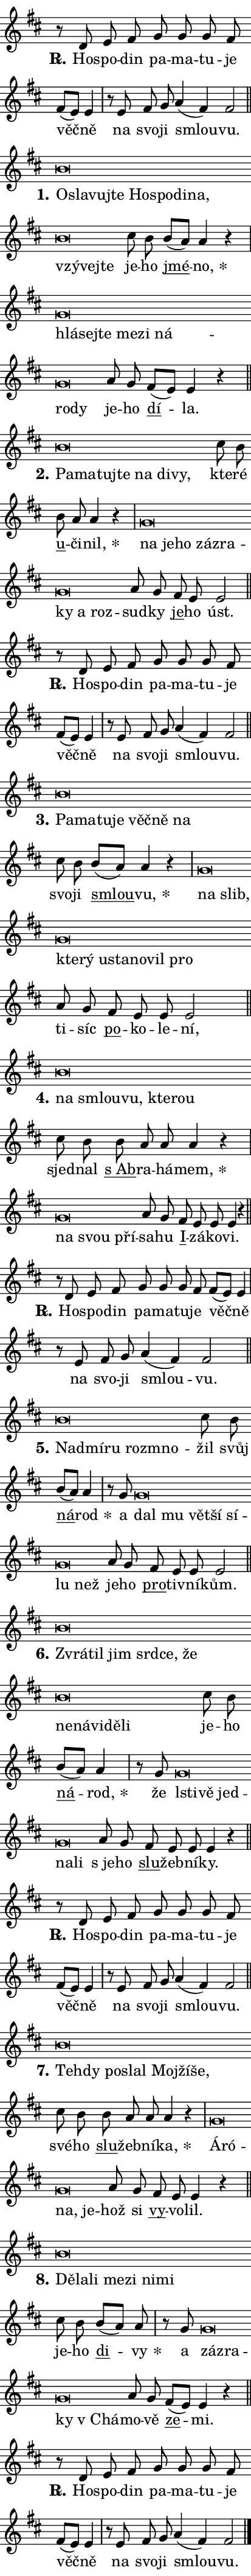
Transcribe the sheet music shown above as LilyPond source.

\version "2.22.1"
\header { tagline = "" }
\paper {
  indent = 0\cm
  top-margin = 0\cm
  right-margin = 0\cm
  bottom-margin = 0\cm
  left-margin = 0\cm
  paper-width = 7\cm
  page-breaking = #ly:one-page-breaking
  system-system-spacing.basic-distance = #11
  score-system-spacing.basic-distance = #11
  ragged-last = ##f
}


%% Author: Thomas Morley
%% https://lists.gnu.org/archive/html/lilypond-user/2020-05/msg00002.html
#(define (line-position grob)
"Returns position of @var[grob} in current system:
   @code{'start}, if at first time-step
   @code{'end}, if at last time-step
   @code{'middle} otherwise
"
  (let* ((col (ly:item-get-column grob))
         (ln (ly:grob-object col 'left-neighbor))
         (rn (ly:grob-object col 'right-neighbor))
         (col-to-check-left (if (ly:grob? ln) ln col))
         (col-to-check-right (if (ly:grob? rn) rn col))
         (break-dir-left
           (and
             (ly:grob-property col-to-check-left 'non-musical #f)
             (ly:item-break-dir col-to-check-left)))
         (break-dir-right
           (and
             (ly:grob-property col-to-check-right 'non-musical #f)
             (ly:item-break-dir col-to-check-right))))
        (cond ((eqv? 1 break-dir-left) 'start)
              ((eqv? -1 break-dir-right) 'end)
              (else 'middle))))

#(define (tranparent-at-line-position vctor)
  (lambda (grob)
  "Relying on @code{line-position} select the relevant enry from @var{vctor}.
Used to determine transparency,"
    (case (line-position grob)
      ((end) (not (vector-ref vctor 0)))
      ((middle) (not (vector-ref vctor 1)))
      ((start) (not (vector-ref vctor 2))))))

noteHeadBreakVisibility =
#(define-music-function (break-visibility)(vector?)
"Makes @code{NoteHead}s transparent relying on @var{break-visibility}"
#{
  \override NoteHead.transparent =
    #(tranparent-at-line-position break-visibility)
#})

#(define delete-ledgers-for-transparent-note-heads
  (lambda (grob)
    "Reads whether a @code{NoteHead} is transparent.
If so this @code{NoteHead} is removed from @code{'note-heads} from
@var{grob}, which is supposed to be @code{LedgerLineSpanner}.
As a result ledgers are not printed for this @code{NoteHead}"
    (let* ((nhds-array (ly:grob-object grob 'note-heads))
           (nhds-list
             (if (ly:grob-array? nhds-array)
                 (ly:grob-array->list nhds-array)
                 '()))
           ;; Relies on the transparent-property being done before
           ;; Staff.LedgerLineSpanner.after-line-breaking is executed.
           ;; This is fragile ...
           (to-keep
             (remove
               (lambda (nhd)
                 (ly:grob-property nhd 'transparent #f))
               nhds-list)))
      ;; TODO find a better method to iterate over grob-arrays, similiar
      ;; to filter/remove etc for lists
      ;; For now rebuilt from scratch
      (set! (ly:grob-object grob 'note-heads)  '())
      (for-each
        (lambda (nhd)
          (ly:pointer-group-interface::add-grob grob 'note-heads nhd))
        to-keep))))

hideNotes = {
  \noteHeadBreakVisibility #begin-of-line-visible
}
unHideNotes = {
  \noteHeadBreakVisibility #all-visible
}

% work-around for resetting accidentals
% https://lilypond.org/doc/v2.23/Documentation/notation/displaying-rhythms#unmetered-music
cadenzaMeasure = {
  \cadenzaOff
  \partial 1024 s1024
  \cadenzaOn
}

#(define-markup-command (accent layout props text) (markup?)
  "Underline accented syllable"
  (interpret-markup layout props
    #{\markup \override #'(offset . 4.3) \underline { #text }#}))

responsum = \markup \concat {
  "R" \hspace #-1.05 \path #0.1 #'((moveto 0 0.07) (lineto 0.9 0.8)) \hspace #0.05 "."
}

\layout {
    \context {
        \Staff
        \remove "Time_signature_engraver"
        \override LedgerLineSpanner.after-line-breaking = #delete-ledgers-for-transparent-note-heads
    }
    \context {
        \Voice {
            \override NoteHead.output-attributes = #'((class . "notehead"))
            \override Hairpin.height = #0.55
        }
    }
    \context {
        \Lyrics {
            \override StanzaNumber.output-attributes = #'((class . "stanzanumber"))
            \override LyricSpace.minimum-distance = #0.9
            \override LyricText.font-name = #"TeX Gyre Schola"
            \override LyricText.font-size = 1
            \override StanzaNumber.font-name = #"TeX Gyre Schola Bold"
            \override StanzaNumber.font-size = 1
        }
    }
}

% magnetic-lyrics.ily
%
%   written by
%     Jean Abou Samra <jean@abou-samra.fr>
%     Werner Lemberg <wl@gnu.org>
%
%   adapted by
%     Jiri Hon <jiri.hon@gmail.com>
%
% Version 2022-Apr-15

% https://www.mail-archive.com/lilypond-user@gnu.org/msg149350.html

#(define (Left_hyphen_pointer_engraver context)
   "Collect syllable-hyphen-syllable occurrences in lyrics and store
them in properties.  This engraver only looks to the left.  For
example, if the lyrics input is @code{foo -- bar}, it does the
following.

@itemize @bullet
@item
Set the @code{text} property of the @code{LyricHyphen} grob between
@q{foo} and @q{bar} to @code{foo}.

@item
Set the @code{left-hyphen} property of the @code{LyricText} grob with
text @q{foo} to the @code{LyricHyphen} grob between @q{foo} and
@q{bar}.
@end itemize

Use this auxiliary engraver in combination with the
@code{lyric-@/text::@/apply-@/magnetic-@/offset!} hook."
   (let ((hyphen #f)
         (text #f))
     (make-engraver
      (acknowledgers
       ((lyric-syllable-interface engraver grob source-engraver)
        (set! text grob)))
      (end-acknowledgers
       ((lyric-hyphen-interface engraver grob source-engraver)
        ;(when (not (grob::has-interface grob 'lyric-space-interface))
          (set! hyphen grob)));)
      ((stop-translation-timestep engraver)
       (when (and text hyphen)
         (ly:grob-set-object! text 'left-hyphen hyphen))
       (set! text #f)
       (set! hyphen #f)))))

#(define (lyric-text::apply-magnetic-offset! grob)
   "If the space between two syllables is less than the value in
property @code{LyricText@/.details@/.squash-threshold}, move the right
syllable to the left so that it gets concatenated with the left
syllable.

Use this function as a hook for
@code{LyricText@/.after-@/line-@/breaking} if the
@code{Left_@/hyphen_@/pointer_@/engraver} is active."
   (let ((hyphen (ly:grob-object grob 'left-hyphen #f)))
     (when hyphen
       (let ((left-text (ly:spanner-bound hyphen LEFT)))
         (when (grob::has-interface left-text 'lyric-syllable-interface)
           (let* ((common (ly:grob-common-refpoint grob left-text X))
                  (this-x-ext (ly:grob-extent grob common X))
                  (left-x-ext
                   (begin
                     ;; Trigger magnetism for left-text.
                     (ly:grob-property left-text 'after-line-breaking)
                     (ly:grob-extent left-text common X)))
                  ;; `delta` is the gap width between two syllables.
                  (delta (- (interval-start this-x-ext)
                            (interval-end left-x-ext)))
                  (details (ly:grob-property grob 'details))
                  (threshold (assoc-get 'squash-threshold details 0.2)))
             (when (< delta threshold)
               (let* (;; We have to manipulate the input text so that
                      ;; ligatures crossing syllable boundaries are not
                      ;; disabled.  For languages based on the Latin
                      ;; script this is essentially a beautification.
                      ;; However, for non-Western scripts it can be a
                      ;; necessity.
                      (lt (ly:grob-property left-text 'text))
                      (rt (ly:grob-property grob 'text))
                      (is-space (grob::has-interface hyphen 'lyric-space-interface))
                      (space (if is-space " " ""))
                      (space-markup (grob-interpret-markup grob " "))
                      (space-size (interval-length (ly:stencil-extent space-markup X)))
                      (extra-delta (if is-space space-size 0))
                      ;; Append new syllable.
                      (ltrt-space (if (and (string? lt) (string? rt))
                                (string-append lt space rt)
                                (make-concat-markup (list lt space rt))))
                      ;; Right-align `ltrt` to the right side.
                      (ltrt-space-markup (grob-interpret-markup
                               grob
                               (make-translate-markup
                                (cons (interval-length this-x-ext) 0)
                                (make-right-align-markup ltrt-space)))))
                 (begin
                   ;; Don't print `left-text`.
                   (ly:grob-set-property! left-text 'stencil #f)
                   ;; Set text and stencil (which holds all collected
                   ;; syllables so far) and shift it to the left.
                   (ly:grob-set-property! grob 'text ltrt-space)
                   (ly:grob-set-property! grob 'stencil ltrt-space-markup)
                   (ly:grob-translate-axis! grob (- (- delta extra-delta)) X))))))))))


#(define (lyric-hyphen::displace-bounds-first grob)
   ;; Make very sure this callback isn't triggered too early.
   (let ((left (ly:spanner-bound grob LEFT))
         (right (ly:spanner-bound grob RIGHT)))
     (ly:grob-property left 'after-line-breaking)
     (ly:grob-property right 'after-line-breaking)
     (ly:lyric-hyphen::print grob)))

squashThreshold = #0.4

\layout {
  \context {
    \Lyrics
    \consists #Left_hyphen_pointer_engraver
    \override LyricText.after-line-breaking =
      #lyric-text::apply-magnetic-offset!
    \override LyricHyphen.stencil = #lyric-hyphen::displace-bounds-first
    \override LyricText.details.squash-threshold = \squashThreshold
    \override LyricHyphen.minimum-distance = 0
    \override LyricHyphen.minimum-length = \squashThreshold
  }
}

squash = \override LyricText.details.squash-threshold = 9999
unSquash = \override LyricText.details.squash-threshold = \squashThreshold

left = \override LyricText.self-alignment-X = #LEFT
unLeft = \revert LyricText.self-alignment-X

starOffset = #(lambda (grob) 
                (let ((x_offset (ly:self-alignment-interface::aligned-on-x-parent grob)))
                  (if (= x_offset 0) 0 (+ x_offset 1.2))))

star = #(define-music-function (syllable)(string?)
"Append star separator at the end of a syllable"
#{
  \once \override LyricText.X-offset = #starOffset
  \lyricmode { \markup {
    #syllable
    \override #'((font-name . "TeX Gyre Schola Bold")) \hspace #0.2 \lower #0.65 \larger "*"
  } }
#})

starAccent = #(define-music-function (syllable)(string?)
"Append star separator at the end of a syllable and make accent"
#{
  \once \override LyricText.X-offset = #starOffset
  \lyricmode { \markup {
    \accent #syllable
    \override #'((font-name . "TeX Gyre Schola Bold")) \hspace #0.2 \lower #0.65 \larger "*"
  } }
#})

breath = #(define-music-function (syllable)(string?)
"Append breathing indicator at the end of a syllable"
#{
  \lyricmode { \markup { #syllable "+" } }
#})

optionalBreath = #(define-music-function (syllable)(string?)
"Append optional breathing indicator at the end of a syllable"
#{
  \lyricmode { \markup { #syllable "(+)" } }
#})


\score {
    <<
        \new Voice = "melody" { \cadenzaOn \key d \major \relative { r8 d' e fis g g g fis \bar "" fis[( e)] e4 \cadenzaMeasure \bar "|" r8 e fis g \bar "" a4( fis) fis2 \cadenzaMeasure \bar "||" \break }
\relative { b'\breve*1/16 \hideNotes \breve*1/16 \bar "" \breve*1/16 \bar "" \breve*1/16 \bar "" \breve*1/16 \bar "" \breve*1/16 \bar "" \breve*1/16 \bar "" \breve*1/16 \bar "" \breve*1/16 \bar "" \breve*1/16 \breve*1/16 \bar "" \unHideNotes cis8 b \bar "" b[( a)] a4 r \cadenzaMeasure \bar "|" g\breve*1/16 \hideNotes \breve*1/16 \bar "" \breve*1/16 \bar "" \breve*1/16 \bar "" \breve*1/16 \bar "" \breve*1/16 \bar "" \breve*1/16 \breve*1/16 \bar "" \unHideNotes a8 g \bar "" fis[( e)] e4 r \cadenzaMeasure \bar "||" \break }
\relative { b'\breve*1/16 \hideNotes \breve*1/16 \bar "" \breve*1/16 \bar "" \breve*1/16 \bar "" \breve*1/16 \bar "" \breve*1/16 \breve*1/16 \bar "" \unHideNotes cis8 b \bar "" b a a4 r \cadenzaMeasure \bar "|" g\breve*1/16 \hideNotes \breve*1/16 \bar "" \breve*1/16 \bar "" \breve*1/16 \bar "" \breve*1/16 \bar "" \breve*1/16 \bar "" \breve*1/16 \breve*1/16 \bar "" \unHideNotes a8 g \bar "" fis e e2 \cadenzaMeasure \bar "||" \break }
\relative { r8 d' e fis g g g fis \bar "" fis[( e)] e4 \cadenzaMeasure \bar "|" r8 e fis g \bar "" a4( fis) fis2 \cadenzaMeasure \bar "||" \break }
\relative { b'\breve*1/16 \hideNotes \breve*1/16 \bar "" \breve*1/16 \bar "" \breve*1/16 \bar "" \breve*1/16 \bar "" \breve*1/16 \breve*1/16 \bar "" \unHideNotes cis8 b \bar "" b[( a)] a4 r \cadenzaMeasure \bar "|" g\breve*1/16 \hideNotes \breve*1/16 \bar "" \breve*1/16 \bar "" \breve*1/16 \bar "" \breve*1/16 \bar "" \breve*1/16 \bar "" \breve*1/16 \bar "" \breve*1/16 \breve*1/16 \bar "" \unHideNotes a8 g \bar "" fis e e e2 \cadenzaMeasure \bar "||" \break }
\relative { b'\breve*1/16 \hideNotes \breve*1/16 \bar "" \breve*1/16 \bar "" \breve*1/16 \breve*1/16 \bar "" \unHideNotes cis8 b \bar "" b a a a4 r \cadenzaMeasure \bar "|" g\breve*1/16 \hideNotes \breve*1/16 \breve*1/16 \bar "" \unHideNotes a8 g \bar "" fis e e e4 r \cadenzaMeasure \bar "||" \break }
\relative { r8 d' e fis g g g fis \bar "" fis[( e)] e4 \cadenzaMeasure \bar "|" r8 e fis g \bar "" a4( fis) fis2 \cadenzaMeasure \bar "||" \break }
\relative { b'\breve*1/16 \hideNotes \breve*1/16 \bar "" \breve*1/16 \bar "" \breve*1/16 \breve*1/16 \bar "" \unHideNotes cis8 b \bar "" b[( a)] a4 \cadenzaMeasure \bar "|" r8 g8 g\breve*1/16 \hideNotes \breve*1/16 \bar "" \breve*1/16 \bar "" \breve*1/16 \bar "" \breve*1/16 \bar "" \breve*1/16 \breve*1/16 \bar "" \unHideNotes a8 g \bar "" fis e e e2 \cadenzaMeasure \bar "||" \break }
\relative { b'\breve*1/16 \hideNotes \breve*1/16 \bar "" \breve*1/16 \bar "" \breve*1/16 \bar "" \breve*1/16 \bar "" \breve*1/16 \bar "" \breve*1/16 \bar "" \breve*1/16 \bar "" \breve*1/16 \bar "" \breve*1/16 \breve*1/16 \bar "" \unHideNotes cis8 b \bar "" b[( a)] a4 \cadenzaMeasure \bar "|" r8 g8 g\breve*1/16 \hideNotes \breve*1/16 \bar "" \breve*1/16 \bar "" \breve*1/16 \breve*1/16 \bar "" \unHideNotes a8 g \bar "" fis e e e4 r \cadenzaMeasure \bar "||" \break }
\relative { r8 d' e fis g g g fis \bar "" fis[( e)] e4 \cadenzaMeasure \bar "|" r8 e fis g \bar "" a4( fis) fis2 \cadenzaMeasure \bar "||" \break }
\relative { b'\breve*1/16 \hideNotes \breve*1/16 \bar "" \breve*1/16 \bar "" \breve*1/16 \bar "" \breve*1/16 \bar "" \breve*1/16 \breve*1/16 \bar "" \unHideNotes cis8 b \bar "" b a a a4 r \cadenzaMeasure \bar "|" g\breve*1/16 \hideNotes \breve*1/16 \bar "" \breve*1/16 \breve*1/16 \bar "" \unHideNotes a8 g \bar "" fis e e4 r \cadenzaMeasure \bar "||" \break }
\relative { b'\breve*1/16 \hideNotes \breve*1/16 \bar "" \breve*1/16 \bar "" \breve*1/16 \bar "" \breve*1/16 \bar "" \breve*1/16 \breve*1/16 \bar "" \unHideNotes cis8 b \bar "" b[( a)] a \cadenzaMeasure \bar "|" r8 g8 g\breve*1/16 \hideNotes \breve*1/16 \bar "" \breve*1/16 \breve*1/16 \bar "" \unHideNotes a8 g \bar "" fis[( e)] e4 r \cadenzaMeasure \bar "||" \break }
\relative { r8 d' e fis g g g fis \bar "" fis[( e)] e4 \cadenzaMeasure \bar "|" r8 e fis g \bar "" a4( fis) fis2 \cadenzaMeasure \bar "||" \break } \bar "|." }
        \new Lyrics \lyricsto "melody" { \lyricmode { \set stanza = \responsum
Ho -- spo -- din pa -- ma -- tu -- je věč -- ně na svo -- ji smlou -- vu.
\set stanza = "1."
\left O -- \squash sla -- vuj -- te Ho -- spo -- di -- na, vzý -- vej -- te \unLeft \unSquash je -- ho \markup \accent jmé -- \star no, \left hlá -- \squash sej -- te me -- zi ná -- ro -- dy \unLeft \unSquash je -- ho \markup \accent dí -- la.
\set stanza = "2."
\left Pa -- \squash ma -- tuj -- te na di -- vy, \unLeft \unSquash kte -- ré \markup \accent u -- či -- \star nil, \left na \squash je -- ho zá -- zra -- ky a roz -- \unLeft \unSquash sud -- ky \markup \accent je -- ho úst.
\set stanza = \responsum
Ho -- spo -- din pa -- ma -- tu -- je věč -- ně na svo -- ji smlou -- vu.
\set stanza = "3."
\left Pa -- \squash ma -- tu -- je věč -- ně na \unLeft \unSquash svo -- ji \markup \accent smlou -- \star vu, \left na \squash slib, kte -- rý u -- sta -- no -- vil pro \unLeft \unSquash ti -- síc \markup \accent po -- ko -- le -- ní,
\set stanza = "4."
\left na \squash smlou -- vu, kte -- rou \unLeft \unSquash sjed -- nal \markup \accent "s Ab" -- ra -- há -- \star mem, \left na \squash svou pří -- \unLeft \unSquash sa -- hu \markup \accent I -- zá -- ko -- vi.
\set stanza = \responsum
Ho -- spo -- din pa -- ma -- tu -- je věč -- ně na svo -- ji smlou -- vu.
\set stanza = "5."
\left Nad -- \squash mí -- ru roz -- mno -- \unLeft \unSquash žil svůj \markup \accent ná -- \star rod a \left dal \squash mu vět -- ší sí -- lu než \unLeft \unSquash je -- ho \markup \accent pro -- tiv -- ní -- kům.
\set stanza = "6."
\left Zvrá -- \squash til jim srd -- ce, že ne -- ná -- vi -- dě -- li \unLeft \unSquash je -- ho \markup \accent ná -- \star rod, že \left lsti -- \squash vě jed -- na -- li \unLeft \unSquash "s je" -- ho \markup \accent slu -- žeb -- ní -- ky.
\set stanza = \responsum
Ho -- spo -- din pa -- ma -- tu -- je věč -- ně na svo -- ji smlou -- vu.
\set stanza = "7."
\left Teh -- \squash dy po -- slal Moj -- ží -- še, \unLeft \unSquash své -- ho \markup \accent slu -- žeb -- ní -- \star ka, \left Á -- \squash ró -- na, je -- \unLeft \unSquash hož si \markup \accent vy -- vo -- lil.
\set stanza = "8."
\left Dě -- \squash la -- li me -- zi ni -- mi \unLeft \unSquash je -- ho \markup \accent di -- \star vy a \left zá -- \squash zra -- ky "v Chá" -- \unLeft \unSquash mo -- vě \markup \accent ze -- mi.
\set stanza = \responsum
Ho -- spo -- din pa -- ma -- tu -- je věč -- ně na svo -- ji smlou -- vu. } }
    >>
    \layout {}
}
